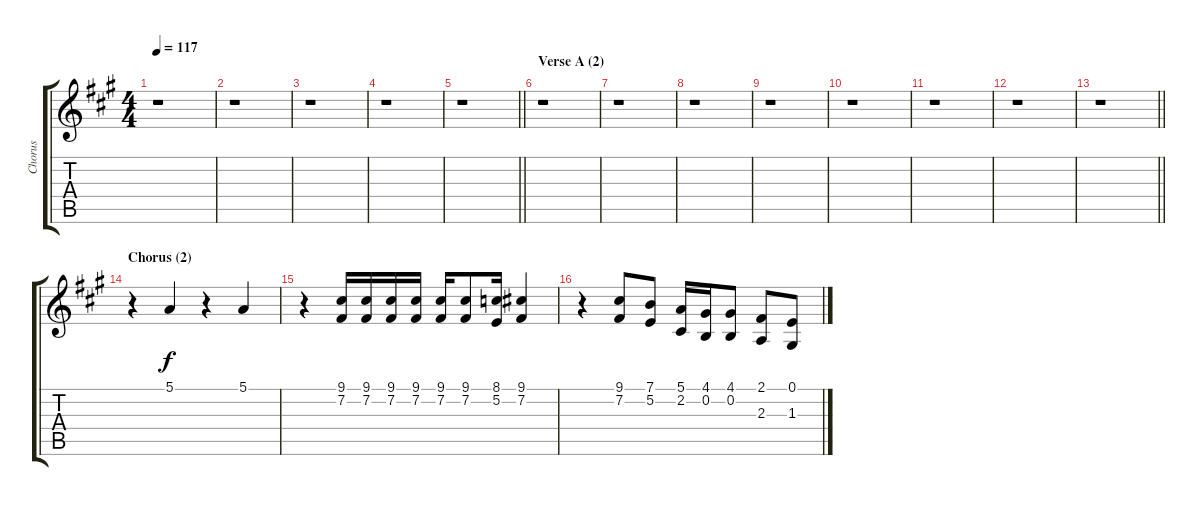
\track ("Chorus" "Chorus") {instrument sopranosax}
\staff {score tabs}
\tuning (E4 B3 G3 D3 A2 E2) {hide}
\ts (4 4)
\tempo 117
\clef g2
\ks f#minor
r.1{dy f} |
r.1 |
r.1 |
r.1 |
\barLineRight lightlight
r.1 |
\section ("" "Verse A (2)")
r.1 |
r.1 |
r.1 |
r.1 |
r.1 |
r.1 |
r.1 |
\barLineRight lightlight
r.1 |
\section ("" "Chorus (2)")
r.4 5.1.4 r.4 5.1.4 |
r.4 (9.1 7.2).16 (9.1 7.2).16 (9.1 7.2).16 (9.1 7.2).16 (9.1 7.2).16 (9.1 7.2).8 (8.1 5.2).16 (9.1 7.2).4 |
r.4 (9.1 7.2).8 (7.1 5.2).8 (5.1 2.2).16 (4.1 0.2).16 (4.1 0.2).8 (2.1 2.3).8 (0.1 1.3).8
